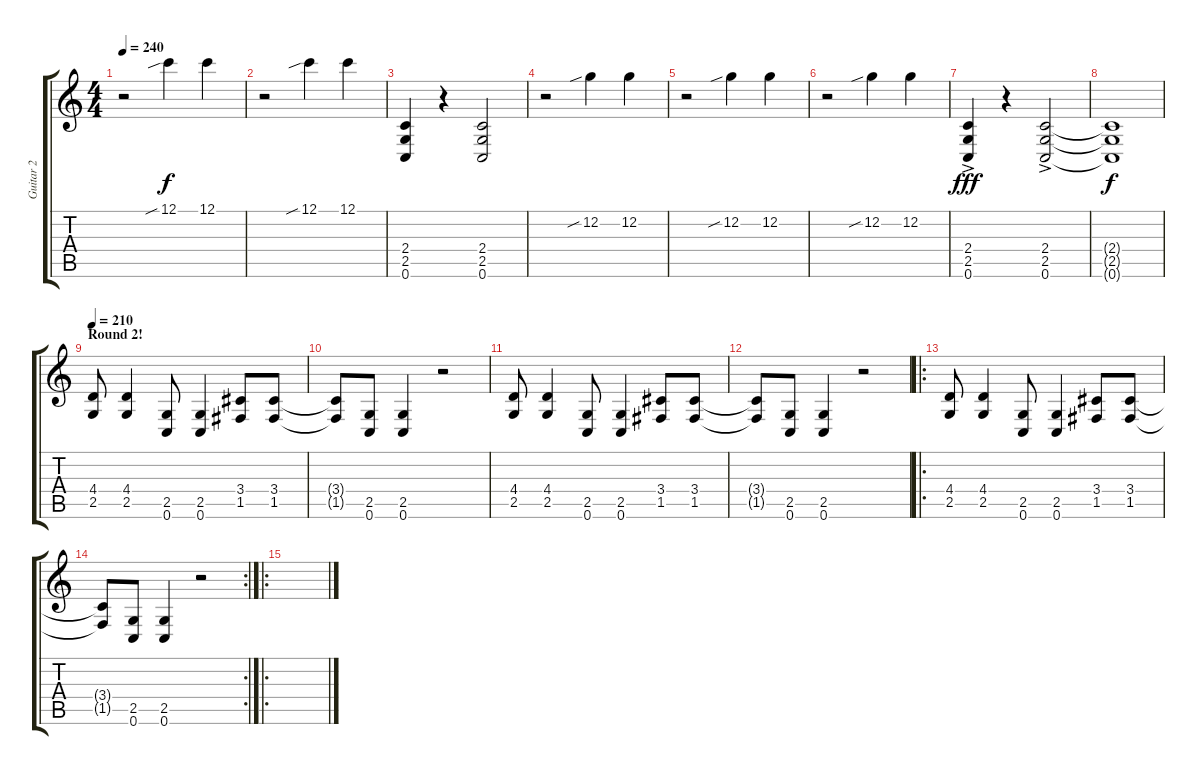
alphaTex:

\track ("Guitar 2" "Guitar 2") {instrument distortionguitar}
\staff {score tabs}
\tuning (C4 G3 Eb3 Bb2 F2 C2) {hide}
\ts (4 4)
\tempo 240
\clef g2
\ks c
r.2{dy f} 12.1{sib}.4 12.1.4 |
r.2 12.1{sib}.4 12.1.4 |
(2.4 2.5 0.6).4 r.4 (2.4 2.5 0.6).2 |
r.2 12.2{sib}.4 12.2.4 |
r.2 12.2{sib}.4 12.2.4 |
r.2 12.2{sib}.4 12.2.4 |
(2.4{ac} 2.5{ac} 0.6{ac}).4{dy fff} r.4 (2.4{ac} 2.5{ac} 0.6{ac}).2 |
(2.4{t} 2.5{t} 0.6{t}).1{dy f} |
\section ("" "Round 2!")
\tempo 210
(4.4 2.5).8 (4.4 2.5).4 (2.5 0.6).8 (2.5 0.6).4 (3.4 1.5).8 (3.4 1.5).8 |
(3.4{t} 1.5{t}).8 (2.5 0.6).8 (2.5 0.6).4 r.2 |
(4.4 2.5).8 (4.4 2.5).4 (2.5 0.6).8 (2.5 0.6).4 (3.4 1.5).8 (3.4 1.5).8 |
(3.4{t} 1.5{t}).8 (2.5 0.6).8 (2.5 0.6).4 r.2 |
\ro
(4.4 2.5).8 (4.4 2.5).4 (2.5 0.6).8 (2.5 0.6).4 (3.4 1.5).8 (3.4 1.5).8 |
\rc 2
(3.4{t} 1.5{t}).8 (2.5 0.6).8 (2.5 0.6).4 r.2 |
\ro
